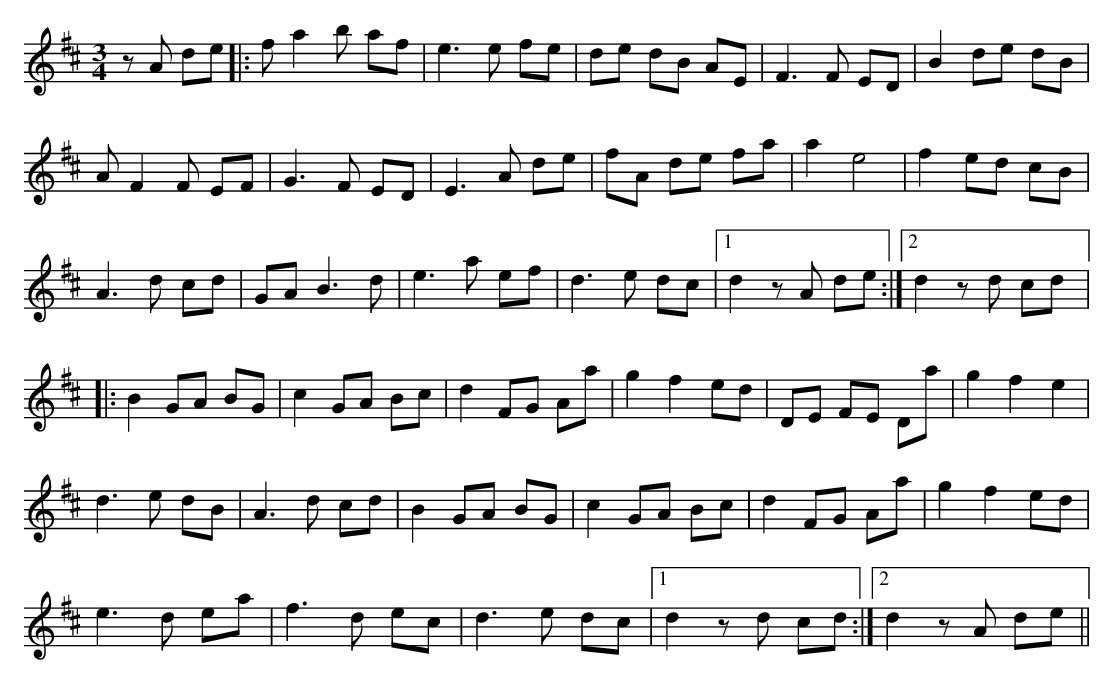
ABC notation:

X:1
M:3/4
K:D
z A de|: f a2 b af| e3 e fe| de dB AE| F3 F ED| B2 de dB|
 A F2 F EF| G3 F ED| E3 A de| fA de fa| a2 e4| f2 ed cB|
 A3 d cd| GA B3 d| e3 a ef| d3 e dc|1 d2 z A de:|2 d2 z d cd|:
 B2 GA BG| c2 GA Bc| d2 FG Aa| g2 f2 ed| DE FE Da| g2 f2 e2|
 d3 e dB| A3 d cd| B2 GA BG| c2 GA Bc| d2 FG Aa| g2 f2 ed|
 e3 d ea| f3 d ec| d3 e dc|1 d2 z d cd:|2 d2 z A de||
